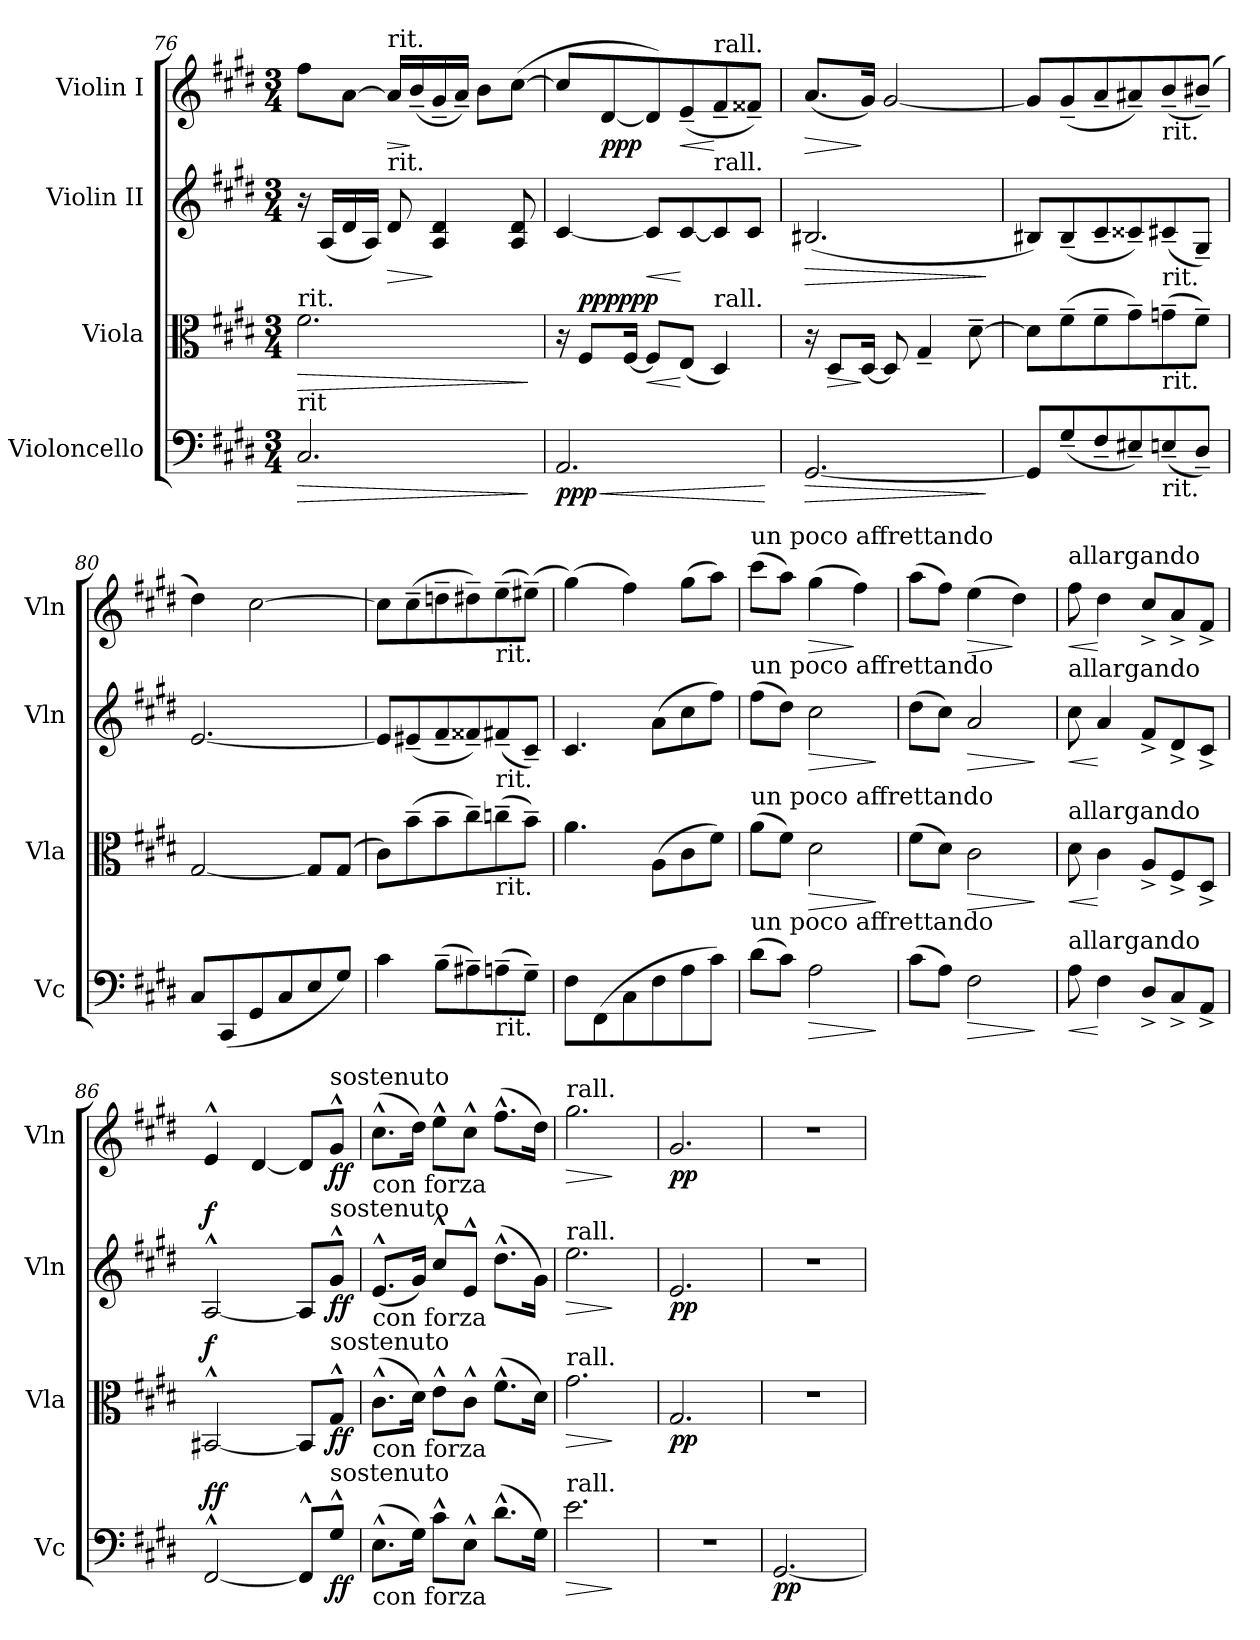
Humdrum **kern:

**kern	**dynam	**kern	**dynam	**kern	**dynam	**kern	**dynam
*part4	*part4	*part3	*part3	*part2	*part2	*part1	*part1
*staff4	*staff4	*staff3	*staff3	*staff2	*staff2	*staff1	*staff1
*I"Violoncello	*	*I"Viola	*	*I"Violin II	*	*I"Violin I	*
*I'Vc	*	*I'Vla	*	*I'Vln	*	*I'Vln	*
*clefF4	*	*clefC3	*	*clefG2	*	*clefG2	*
*k[f#c#g#d#]	*	*k[f#c#g#d#]	*	*k[f#c#g#d#]	*	*k[f#c#g#d#]	*
*M3/4	*	*M3/4	*	*M3/4	*	*M3/4	*
=76	=76	=76	=76	=76	=76	=76	=76
!	!	!LO:TX:a:t=rit.	!	!	!	!	!
!LO:TX:a:t=rit	!	!	!	!	!	!	!
!	!LO:HP:b	!	!LO:HP:b	!	!	!	!
2.C#/	>	2.f#\	>	16r	.	8ff#\L	.
.	.	.	.	(<16A/LL	.	.	.
.	.	.	.	16d#/	.	[8a\J	.
.	.	.	.	16A/JJ)	.	.	.
!	!	!	!	!	!	!LO:TX:a:t=rit.	!
!	!	!	!	!LO:TX:a:t=rit.	!	!	!
!	!	!	!	!	!LO:HP:b	!	!LO:HP:b
.	.	.	.	8d#/	>	16a/LL]	>
.	.	.	.	.	.	(<16b~/	]
.	.	.	.	4A/ 4d#/	]	16g#~/	.
.	.	.	.	.	.	16a~/JJ)	.
.	.	.	.	.	.	8b\L	.
.	.	.	.	8A/ 8d#/	.	(>[8cc#\J	.
.	]	.	]	.	.	.	.
=77	=77	=77	=77	=77	=77	=77	=77
!	!LO:HP:b	!	!	!	!	!	!
!	!LO:DY:n=1:b	!	!	!	!	!	!
2.AA/	< ppp	16r	.	[4c#/	.	8cc#/L]	.
!	!	!	!LO:DY:b	!	!	!	!
!	!	!	!LO:DY:n=1:a	!	!	!	!
.	.	8F#/L	ppp ppp	.	.	.	.
!	!	!	!	!	!	!	!LO:DY:b
.	.	.	.	.	.	[8d#/	ppp
.	.	[16F#/Jk	.	.	.	.	.
!	!	!	!LO:HP:b	!	!LO:HP:b	!	!
.	.	8F#/L]	<	8c#/L]	<	8d#/])	.
!	!	!	!	!	!	!	!LO:HP:b
.	.	(<8E/J	[	[8c#/	[	(<8e~/	<
!	!	!	!	!	!	!LO:TX:a:t=rall.	!
!	!	!	!	!LO:TX:a:t=rall.	!	!	!
!	!	!LO:TX:a:t=rall.	!	!	!	!	!
.	.	4D#/)	.	8c#/]	.	8f#~/	[
.	.	.	.	8c#/J	.	8f##X~/J)	.
.	[	.	.	.	.	.	.
=78	=78	=78	=78	=78	=78	=78	=78
!	!LO:HP:b	!	!	!	!LO:HP:b	!	!LO:HP:b
[2.GG#/	>	16r	.	(<2.B#X/	>	(<8.a/L	>
!	!	!	!LO:HP:b	!	!	!	!
.	.	8D#/L	>	.	.	.	.
.	.	[16D#/Jk	]	.	.	16g#/Jk)	]
.	.	8D#/]	.	.	.	[2g#/	.
.	.	4G#~/	.	.	.	.	.
.	.	[8d#~\	.	.	.	.	.
.	]	.	.	.	]	.	.
!!LO:LB:g=z
=79	=79	=79	=79	=79	=79	=79	=79
8GG#/L]	.	8d#\L]	.	8B#X/L)	.	8g#/L]	.
(<8G#~/	.	(>8f#~\	.	(<8B#~/	.	(<8g#~/	.
8F#~/	.	8f#~\	.	8c#~/	.	8a~/	.
8E#X~/)	.	8g#~\)	.	8c##X~/)	.	8a#X~/)	.
!	!	!	!	!	!	!LO:TX:b:t=rit.	!
!	!	!	!	!LO:TX:b:t=rit.	!	!	!
!	!	!LO:TX:b:t=rit.	!	!	!	!	!
!LO:TX:b:t=rit.	!	!	!	!	!	!	!
(<8En~/	.	(>8gn~\	.	(<8c#X~/	.	(<8b~/	.
8D#~/J)	.	8f#~\J)	.	8G#~/J)	.	(>8b#X~/J)	.
=80	=80	=80	=80	=80	=80	=80	=80
8C#/L	.	[2G#/	.	[2.e/	.	4dd#\)	.
(<8CC#/	.	.	.	.	.	.	.
8GG#/	.	.	.	.	.	[2cc#\	.
8C#/	.	.	.	.	.	.	.
8E/	.	8G#/L]	.	.	.	.	.
8G#/J)	.	(<8G#/J	.	.	.	.	.
=81	=81	=81	=81	=81	=81	=81	=81
4c#\	.	8c#\L)	.	8e/L]	.	8cc#\L]	.
.	.	(>8b~\	.	(<8e#X~/	.	(>8cc#~\	.
(>8B~\L	.	8b~\	.	8f#~/	.	8ddn~\	.
8A#X~\)	.	8cc#~\)	.	8f##X~/)	.	8dd#X~\)	.
!	!	!	!	!	!	!LO:TX:b:t=rit.	!
!	!	!	!	!LO:TX:b:t=rit.	!	!	!
!	!	!LO:TX:b:t=rit.	!	!	!	!	!
!LO:TX:b:t=rit.	!	!	!	!	!	!	!
(>8An~\	.	(>8ccn~\	.	(<8f#X~/	.	(>8ee~\	.
8G#~\J)	.	8b~\J)	.	8c#~/J)	.	(>8ee#X~\J)	.
=82	=82	=82	=82	=82	=82	=82	=82
8F#\L	.	4.a\	.	4.c#/	.	(>4gg#\)	.
(>8FF#\	.	.	.	.	.	.	.
8C#\	.	.	.	.	.	4ff#\)	.
8F#\	.	(>8A\L	.	(>8a\L	.	.	.
8A\	.	8c#\	.	8cc#\	.	(>8gg#\L	.
8c#\J)	.	8f#\J)	.	8ff#\J)	.	8aa\J)	.
!!LO:PB:g=z
=83	=83	=83	=83	=83	=83	=83	=83
!	!	!	!	!	!	!LO:TX:a:t=un poco affrettando	!
!	!	!	!	!LO:TX:a:t=un poco affrettando	!	!	!
!	!	!LO:TX:a:t=un poco affrettando	!	!	!	!	!
!LO:TX:a:t=un poco affrettando	!	!	!	!	!	!	!
(>8d#\L	.	(>8a\L	.	(>8ff#\L	.	(>8ccc#\L	.
8c#\J)	.	8f#\J)	.	8dd#\J)	.	8aa\J)	.
!	!LO:HP:b	!	!LO:HP:b	!	!LO:HP:b	!	!LO:HP:b
2A\	>	2d#\	>	2cc#\	>	(>4gg#\	>
.	.	.	.	.	.	4ff#\)	]
.	]	.	]	.	]	.	.
=84	=84	=84	=84	=84	=84	=84	=84
(>8c#\L	.	(>8f#\L	.	(>8dd#\L	.	(>8aa\L	.
8A\J)	.	8d#\J)	.	8cc#\J)	.	8ff#\J)	.
!	!LO:HP:b	!	!LO:HP:b	!	!LO:HP:b	!	!LO:HP:b
2F#\	>	2c#\	>	2a/	>	(>4ee\	>
.	.	.	.	.	.	4dd#\)	]
.	]	.	]	.	]	.	.
=85	=85	=85	=85	=85	=85	=85	=85
!	!	!	!	!	!	!LO:TX:a:t=allargando	!
!	!	!	!	!LO:TX:a:t=allargando	!	!	!
!	!	!LO:TX:a:t=allargando	!	!	!	!	!
!LO:TX:a:t=allargando	!	!	!	!	!	!	!
!	!LO:HP:b	!	!LO:HP:b	!	!LO:HP:b	!	!LO:HP:b
8A\	<	8d#\	<	8cc#\	<	8ff#\	<
4F#\	[	4c#\	[	4a/	[	4dd#\	[
8D#^/L	.	8A^/L	.	8f#^/L	.	8cc#^/L	.
8C#^/	.	8F#^/	.	8d#^/	.	8a^/	.
8AA^/J	.	8D#^/J	.	8c#^/J	.	8f#^/J	.
=86	=86	=86	=86	=86	=86	=86	=86
!	!LO:DY:a	!	!	!	!	!	!
!	!LO:DY:n=1:b	!	!LO:DY:a	!	!LO:DY:a	!	!
[2FF#^^/	f f	[2BB#X^^/	f	[2A^^/	f	4e^^/	.
.	.	.	.	.	.	[4d#/	.
8FF#^^/L]	.	8BB#/L]	.	8A/L]	.	8d#/L]	.
!	!	!	!	!	!	!LO:TX:a:t=sostenuto	!
!	!	!	!	!LO:TX:a:t=sostenuto	!	!	!
!	!	!LO:TX:a:t=sostenuto	!	!	!	!	!
!LO:TX:a:t=sostenuto	!	!	!	!	!	!	!
!	!LO:DY:n=2:b	!	!LO:DY:b	!	!LO:DY:b	!	!LO:DY:b
8G#^^/J	ff	8G#^^/J	ff	8g#^^/J	ff	8g#^^/J	ff
=87	=87	=87	=87	=87	=87	=87	=87
!	!	!	!	!	!	!LO:TX:b:t=con forza	!
!	!	!	!	!LO:TX:b:t=con forza	!	!	!
!	!	!LO:TX:b:t=con forza	!	!	!	!	!
!LO:TX:b:t=con forza	!	!	!	!	!	!	!
(>8.E^^\L	.	(>8.c#^^\L	.	(<8.e^^/L	.	(>8.cc#^^\L	.
16G#\Jk)	.	16d#\Jk)	.	16g#/Jk)	.	16dd#\Jk)	.
8c#^^\L	.	8e^^\L	.	8cc#^^/L	.	8ee^^\L	.
8E^^\J	.	8c#^^\J	.	8e^^/J	.	8cc#^^\J	.
(>8.d#^^\L	.	(>8.f#^^\L	.	(>8.dd#^^\L	.	(>8.ff#^^\L	.
16G#\Jk)	.	16d#\Jk)	.	16g#\Jk)	.	16dd#\Jk)	.
!!LO:LB:g=z
=88	=88	=88	=88	=88	=88	=88	=88
!	!	!	!	!	!	!LO:TX:a:t=rall.	!
!	!	!	!	!LO:TX:a:t=rall.	!	!	!
!	!	!LO:TX:a:t=rall.	!	!	!	!	!
!LO:TX:a:t=rall.	!	!	!	!	!	!	!
!	!LO:HP:b	!	!LO:HP:b	!	!LO:HP:b	!	!LO:HP:b
2.e\	>	2.g#\	>	2.ee\	>	2.gg#\	>
.	]	.	]	.	]	.	]
=89	=89	=89	=89	=89	=89	=89	=89
!	!	!	!LO:DY:b	!	!LO:DY:b	!	!LO:DY:b
2.r	.	2.G#/	pp	2.e/	pp	2.g#/	pp
=90	=90	=90	=90	=90	=90	=90	=90
!	!LO:DY:b	!	!	!	!	!	!
[2.GG#/	pp	2.r	.	2.r	.	2.r	.
=	=	=	=	=	=	=	=
*-	*-	*-	*-	*-	*-	*-	*-
